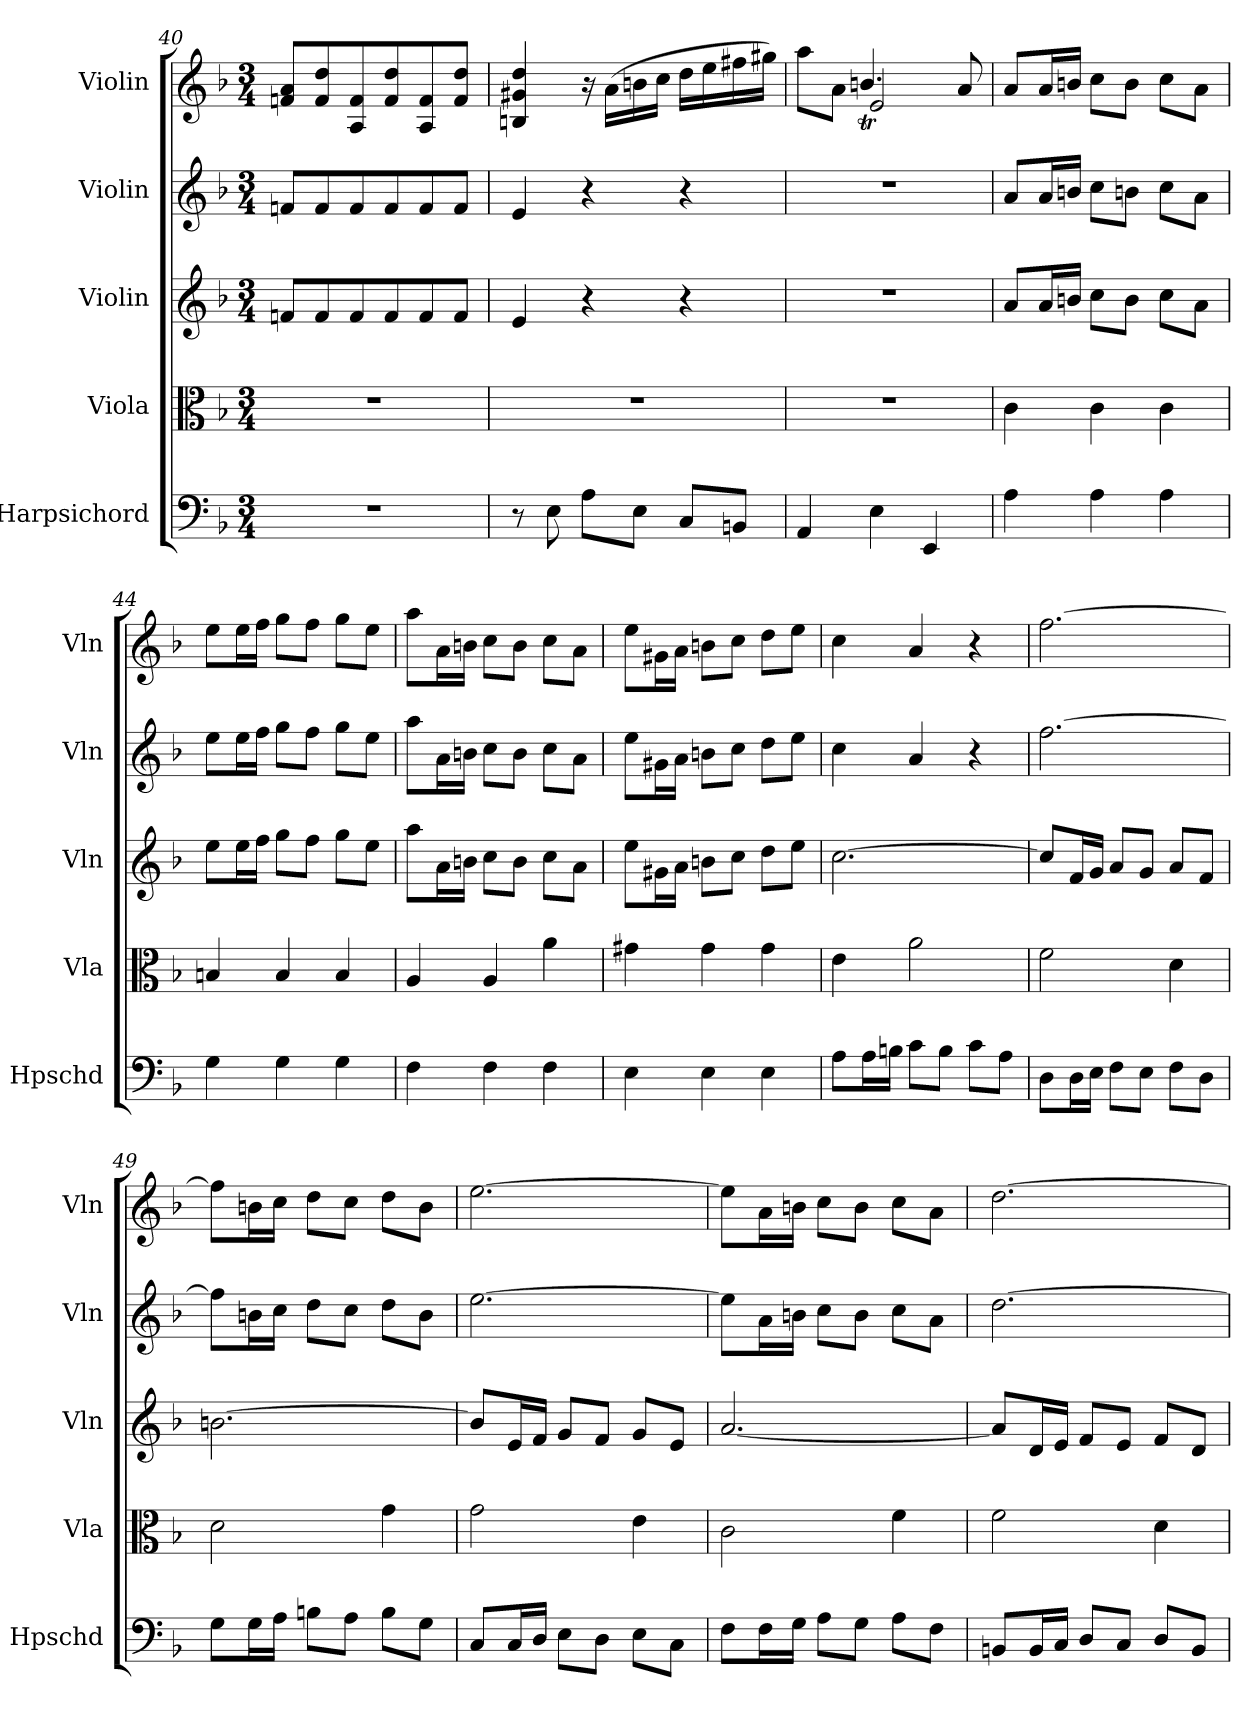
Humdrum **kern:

**kern	**kern	**kern	**kern	**kern
*part5	*part4	*part3	*part2	*part1
*staff5	*staff4	*staff3	*staff2	*staff1
*I"Harpsichord	*I"Viola	*I"Violin	*I"Violin	*I"Violin
*I'Hpschd	*I'Vla	*I'Vln	*I'Vln	*I'Vln
*clefF4	*clefC3	*clefG2	*clefG2	*clefG2
*k[b-]	*k[b-]	*k[b-]	*k[b-]	*k[b-]
*d:	*d:	*d:	*d:	*d:
*M3/4	*M3/4	*M3/4	*M3/4	*M3/4
=40	=40	=40	=40	=40
2.r	2.r	8fn/L	8fn/L	8fn/ 8a/L
.	.	8f/	8f/	8f/ 8dd/
.	.	8f/	8f/	8A/ 8f/
.	.	8f/	8f/	8f/ 8dd/
.	.	8f/	8f/	8A/ 8f/
.	.	8f/J	8f/J	8f/ 8dd/J
=41	=41	=41	=41	=41
8r	2.r	4e/	4e/	4Bn/ 4g#X/ 4dd/
8E\	.	.	.	.
8A\L	.	4r	4r	16r
.	.	.	.	(16a\LL
8E\J	.	.	.	16bn\
.	.	.	.	16cc\JJ
8C/L	.	4r	4r	16dd\LL
.	.	.	.	16ee\
8BBn/J	.	.	.	16ff#X\
.	.	.	.	16gg#X\JJ)
=42	=42	=42	=42	=42
*	*	*	*	*^
4AA/	2.r	2.r	2.r	8aa\L	4ryy
.	.	.	.	8a\J	.
4E\	.	.	.	2e	4.bnt/
4EE/	.	.	.	.	.
.	.	.	.	.	8a/
*	*	*	*	*v	*v
=43	=43	=43	=43	=43
4A\	4c\	8a/L	8a/L	8a/L
.	.	16a/L	16a/L	16a/L
.	.	16bn/JJ	16bn/JJ	16bn/JJ
4A\	4c\	8cc\L	8cc\L	8cc\L
.	.	8b\J	8bn\J	8b\J
4A\	4c\	8cc\L	8cc\L	8cc\L
.	.	8a\J	8a\J	8a\J
=44	=44	=44	=44	=44
4G\	4Bn/	8ee\L	8ee\L	8ee\L
.	.	16ee\L	16ee\L	16ee\L
.	.	16ff\JJ	16ff\JJ	16ff\JJ
4G\	4B/	8gg\L	8gg\L	8gg\L
.	.	8ff\J	8ff\J	8ff\J
4G\	4B/	8gg\L	8gg\L	8gg\L
.	.	8ee\J	8ee\J	8ee\J
=45	=45	=45	=45	=45
4F\	4A/	8aa\L	8aa\L	8aa\L
.	.	16a\L	16a\L	16a\L
.	.	16bn\JJ	16bn\JJ	16bn\JJ
4F\	4A/	8cc\L	8cc\L	8cc\L
.	.	8b\J	8b\J	8b\J
4F\	4a\	8cc\L	8cc\L	8cc\L
.	.	8a\J	8a\J	8a\J
=46	=46	=46	=46	=46
4E\	4g#X\	8ee\L	8ee\L	8ee\L
.	.	16g#X\L	16g#X\L	16g#X\L
.	.	16a\JJ	16a\JJ	16a\JJ
4E\	4g#\	8bn\L	8bn\L	8bn\L
.	.	8cc\J	8cc\J	8cc\J
4E\	4g#\	8dd\L	8dd\L	8dd\L
.	.	8ee\J	8ee\J	8ee\J
=47	=47	=47	=47	=47
8A\L	4e\	[2.cc\	4cc\	4cc\
16A\L	.	.	.	.
16Bn\JJ	.	.	.	.
8c\L	2a\	.	4a/	4a/
8B\J	.	.	.	.
8c\L	.	.	4r	4r
8A\J	.	.	.	.
=48	=48	=48	=48	=48
8D\L	2f\	8cc/L]	[2.ff\	[2.ff\
16D\L	.	16f/L	.	.
16E\JJ	.	16g/JJ	.	.
8F\L	.	8a/L	.	.
8E\J	.	8g/J	.	.
8F\L	4d\	8a/L	.	.
8D\J	.	8f/J	.	.
=49	=49	=49	=49	=49
8G\L	2d\	[2.bn\	8ff\L]	8ff\L]
16G\L	.	.	16bn\L	16bn\L
16A\JJ	.	.	16cc\JJ	16cc\JJ
8Bn\L	.	.	8dd\L	8dd\L
8A\J	.	.	8cc\J	8cc\J
8B\L	4g\	.	8dd\L	8dd\L
8G\J	.	.	8b\J	8b\J
=50	=50	=50	=50	=50
8C/L	2g\	8b/L]	[2.ee\	[2.ee\
16C/L	.	16e/L	.	.
16D/JJ	.	16f/JJ	.	.
8E\L	.	8g/L	.	.
8D\J	.	8f/J	.	.
8E\L	4e\	8g/L	.	.
8C\J	.	8e/J	.	.
=51	=51	=51	=51	=51
8F\L	2c\	[2.a/	8ee\L]	8ee\L]
16F\L	.	.	16a\L	16a\L
16G\JJ	.	.	16bn\JJ	16bn\JJ
8A\L	.	.	8cc\L	8cc\L
8G\J	.	.	8b\J	8b\J
8A\L	4f\	.	8cc\L	8cc\L
8F\J	.	.	8a\J	8a\J
=52	=52	=52	=52	=52
8BBn/L	2f\	8a/L]	[2.dd\	[2.dd\
16BB/L	.	16d/L	.	.
16C/JJ	.	16e/JJ	.	.
8D/L	.	8f/L	.	.
8C/J	.	8e/J	.	.
8D/L	4d\	8f/L	.	.
8BB/J	.	8d/J	.	.
=	=	=	=	=
*-	*-	*-	*-	*-
